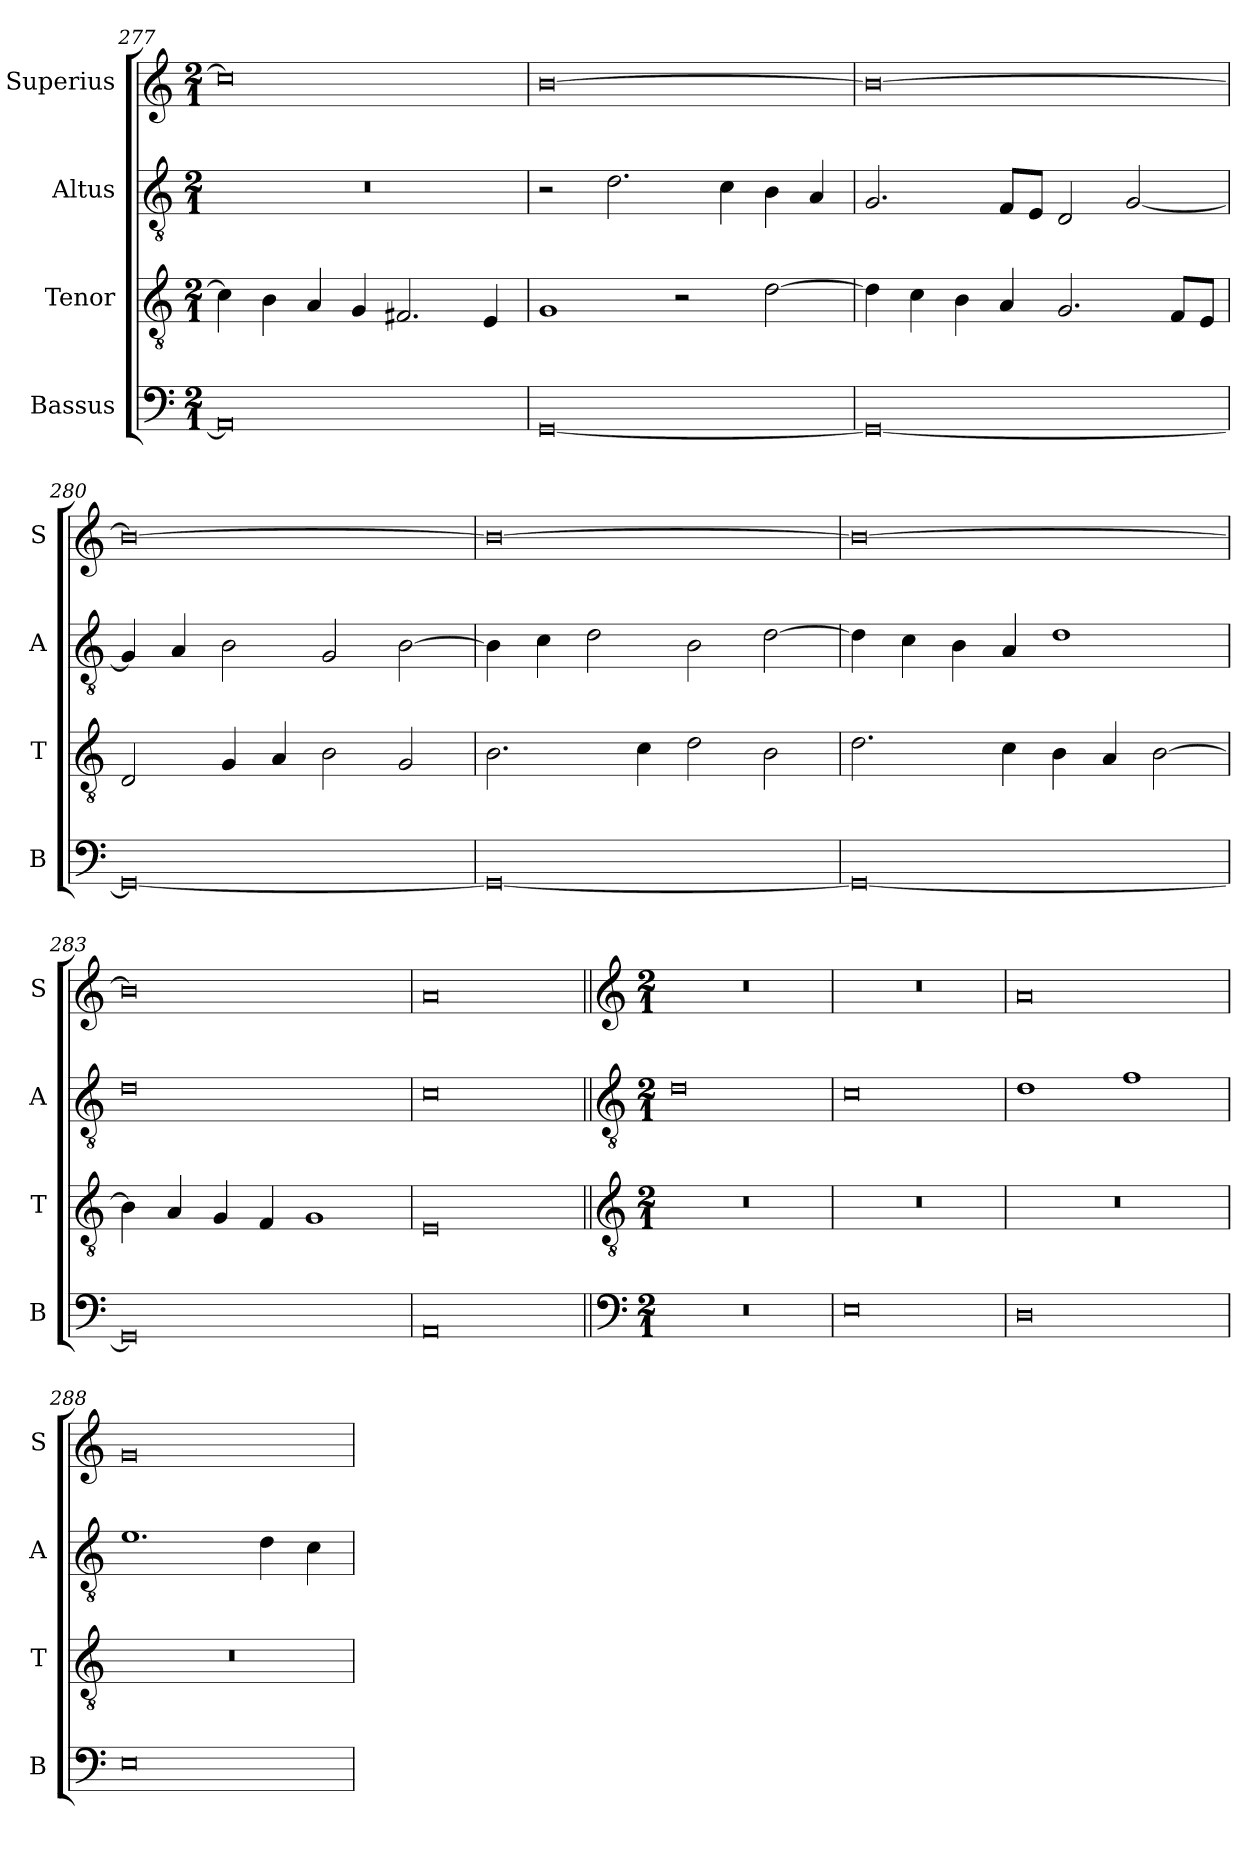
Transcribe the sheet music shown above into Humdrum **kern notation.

**kern	**kern	**kern	**kern
*part4	*part3	*part2	*part1
*staff4	*staff3	*staff2	*staff1
*I"Bassus	*I"Tenor	*I"Altus	*I"Superius
*I'B	*I'T	*I'A	*I'S
*clefF4	*clefGv2	*clefGv2	*clefG2
*k[]	*k[]	*k[]	*k[]
*M2/1	*M2/1	*M2/1	*M2/1
=277	=277	=277	=277
0AA]	4c\]	0r	0cc]
.	4B\	.	.
.	4A/	.	.
.	4G/	.	.
.	2.F#X/	.	.
.	4E/	.	.
=278	=278	=278	=278
[0GG	1G	2r	[0b
.	.	2.d\	.
.	2r	.	.
.	.	4c\	.
.	[2d\	4B\	.
.	.	4A/	.
=279	=279	=279	=279
0GG_	4d\]	2.G/	0b_
.	4c\	.	.
.	4B\	.	.
.	4A/	8F/L	.
.	.	8E/J	.
.	2.G/	2D/	.
.	.	[2G/	.
.	8F/L	.	.
.	8E/J	.	.
=280	=280	=280	=280
0GG_	2D/	4G/]	0b_
.	.	4A/	.
.	4G/	2B\	.
.	4A/	.	.
.	2B\	2G/	.
.	2G/	[2B\	.
=281	=281	=281	=281
0GG_	2.B\	4B\]	0b_
.	.	4c\	.
.	.	2d\	.
.	4c\	.	.
.	2d\	2B\	.
.	2B\	[2d\	.
=282	=282	=282	=282
0GG_	2.d\	4d\]	0b_
.	.	4c\	.
.	.	4B\	.
.	4c\	4A/	.
.	4B\	1d	.
.	4A/	.	.
.	[2B\	.	.
=283	=283	=283	=283
0GG]	4B\]	0d	0b]
.	4A/	.	.
.	4G/	.	.
.	4F/	.	.
.	1G	.	.
=284	=284	=284	=284
0AA	0E	0c	0a
!!LO:LB:g=z
=285||	=285||	=285||	=285||
*clefF4	*clefGv2	*clefGv2	*clefG2
*k[]	*k[]	*k[]	*k[]
*M2/1	*M2/1	*M2/1	*M2/1
0r	0r	0d	0r
=286	=286	=286	=286
0E	0r	0c	0r
=287	=287	=287	=287
0D	0r	1d	0a
.	.	1f	.
=288	=288	=288	=288
0E	0r	1.e	0g
.	.	4d\	.
.	.	4c\	.
=	=	=	=
*-	*-	*-	*-
